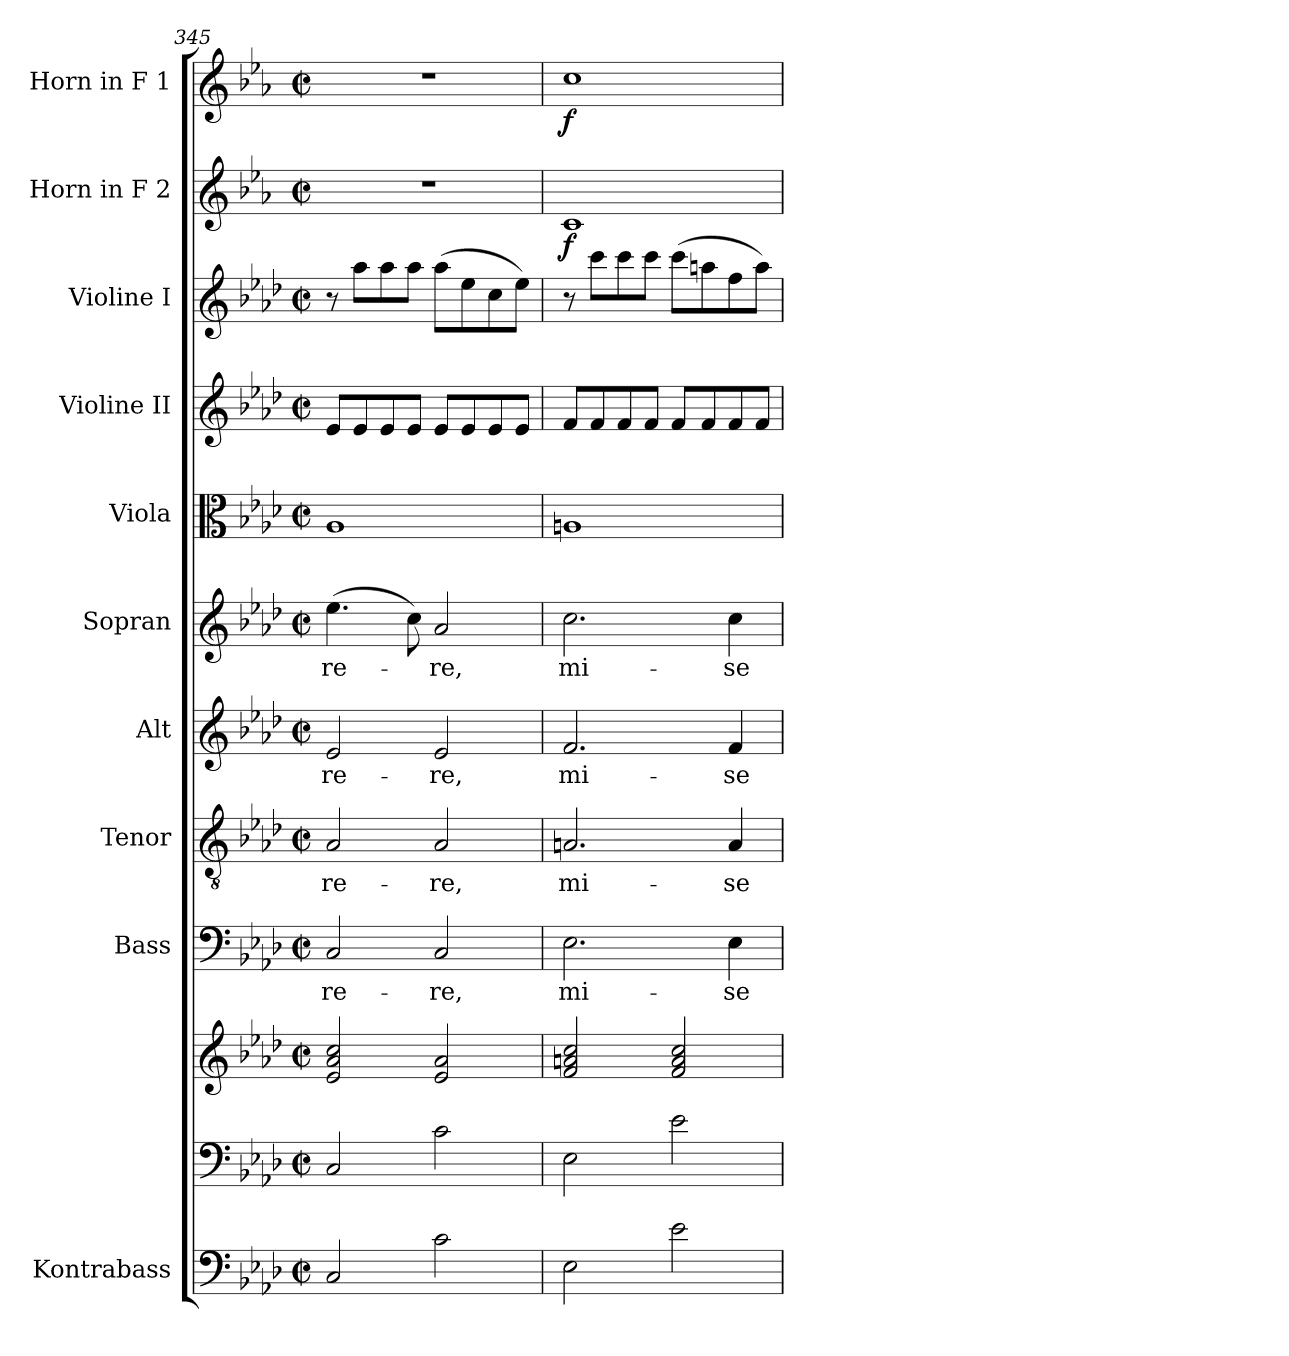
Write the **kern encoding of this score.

**kern	**kern	**kern	**kern	**text	**kern	**text	**kern	**text	**kern	**text	**kern	**kern	**kern	**kern	**dynam	**kern	**dynam
*part11	*part10	*part10	*part9	*part9	*part8	*part8	*part7	*part7	*part6	*part6	*part5	*part4	*part3	*part2	*part2	*part1	*part1
*staff12	*staff11	*staff10	*staff9	*staff9	*staff8	*staff8	*staff7	*staff7	*staff6	*staff6	*staff5	*staff4	*staff3	*staff2	*staff2	*staff1	*staff1
*I"Kontrabass	*	*	*I"Bass	*	*I"Tenor	*	*I"Alt	*	*I"Sopran	*	*I"Viola	*I"Violine II	*I"Violine I	*I"Horn in F 2	*	*I"Horn in F 1	*
*I'Kb.	*	*	*I'B	*	*I'T	*	*I'A	*	*I'S	*	*I'Vla.	*I'Vl. II	*I'Vl. I	*I'Hrn. 2	*	*I'Hrn. 1	*
*clefF4	*clefF4	*clefG2	*clefF4	*	*clefGv2	*	*clefG2	*	*clefG2	*	*clefC3	*clefG2	*clefG2	*clefG2	*	*clefG2	*
*ITrd7c12	*	*	*	*	*	*	*	*	*	*	*	*	*	*ITrd4c7	*	*ITrd4c7	*
*k[b-e-a-d-]	*k[b-e-a-d-]	*k[b-e-a-d-]	*k[b-e-a-d-]	*	*k[b-e-a-d-]	*	*k[b-e-a-d-]	*	*k[b-e-a-d-]	*	*k[b-e-a-d-]	*k[b-e-a-d-]	*k[b-e-a-d-]	*k[b-e-a-d-]	*	*k[b-e-a-d-]	*
*A-:	*A-:	*A-:	*A-:	*	*A-:	*	*A-:	*	*A-:	*	*A-:	*A-:	*A-:	*A-:	*	*A-:	*
*M2/2	*M2/2	*M2/2	*M2/2	*	*M2/2	*	*M2/2	*	*M2/2	*	*M2/2	*M2/2	*M2/2	*M2/2	*	*M2/2	*
*met(c|)	*met(c|)	*met(c|)	*met(c|)	*	*met(c|)	*	*met(c|)	*	*met(c|)	*	*met(c|)	*met(c|)	*met(c|)	*met(c|)	*	*met(c|)	*
=345	=345	=345	=345	=345	=345	=345	=345	=345	=345	=345	=345	=345	=345	=345	=345	=345	=345
!	!	!	!	!LO:LY:b	!	!LO:LY:b	!	!LO:LY:b	!	!LO:LY:b	!	!	!	!	!	!	!
2CC/	2C/	2e-/ 2a-/ 2cc/	2C/	-re-	2A-/	-re-	2e-/	-re-	(>4.ee-\	-re-	1A-	8e-/L	8r	1r	.	1r	.
.	.	.	.	.	.	.	.	.	.	.	.	8e-/	8aa-\L	.	.	.	.
.	.	.	.	.	.	.	.	.	.	.	.	8e-/	8aa-\	.	.	.	.
.	.	.	.	.	.	.	.	.	8cc\)	.	.	8e-/J	8aa-\J	.	.	.	.
!	!	!	!	!LO:LY:b	!	!LO:LY:b	!	!LO:LY:b	!	!LO:LY:b	!	!	!	!	!	!	!
2C\	2c\	2e-/ 2a-/	2C/	-re,	2A-/	-re,	2e-/	-re,	2a-/	-re,	.	8e-/L	(>8aa-\L	.	.	.	.
.	.	.	.	.	.	.	.	.	.	.	.	8e-/	8ee-\	.	.	.	.
.	.	.	.	.	.	.	.	.	.	.	.	8e-/	8cc\	.	.	.	.
.	.	.	.	.	.	.	.	.	.	.	.	8e-/J	8ee-\J)	.	.	.	.
!!LO:PB:g=z
=346	=346	=346	=346	=346	=346	=346	=346	=346	=346	=346	=346	=346	=346	=346	=346	=346	=346
!	!	!	!	!LO:LY:b	!	!LO:LY:b	!	!LO:LY:b	!	!LO:LY:b	!	!	!	!	!LO:DY:b	!	!LO:DY:b
2EE-\	2E-\	2f/ 2an/ 2cc/	2.E-\	mi-	2.An/	mi-	2.f/	mi-	2.cc\	mi-	1An	8f/L	8r	1F	f	1f	f
.	.	.	.	.	.	.	.	.	.	.	.	8f/	8ccc\L	.	.	.	.
.	.	.	.	.	.	.	.	.	.	.	.	8f/	8ccc\	.	.	.	.
.	.	.	.	.	.	.	.	.	.	.	.	8f/J	8ccc\J	.	.	.	.
2E-\	2e-\	2f/ 2a/ 2cc/	.	.	.	.	.	.	.	.	.	8f/L	(>8ccc\L	.	.	.	.
.	.	.	.	.	.	.	.	.	.	.	.	8f/	8aan\	.	.	.	.
!	!	!	!	!LO:LY:b	!	!LO:LY:b	!	!LO:LY:b	!	!LO:LY:b	!	!	!	!	!	!	!
.	.	.	4E-\	-se-	4A/	-se-	4f/	-se-	4cc\	-se-	.	8f/	8ff\	.	.	.	.
.	.	.	.	.	.	.	.	.	.	.	.	8f/J	8aa\J)	.	.	.	.
=	=	=	=	=	=	=	=	=	=	=	=	=	=	=	=	=	=
*-	*-	*-	*-	*-	*-	*-	*-	*-	*-	*-	*-	*-	*-	*-	*-	*-	*-
